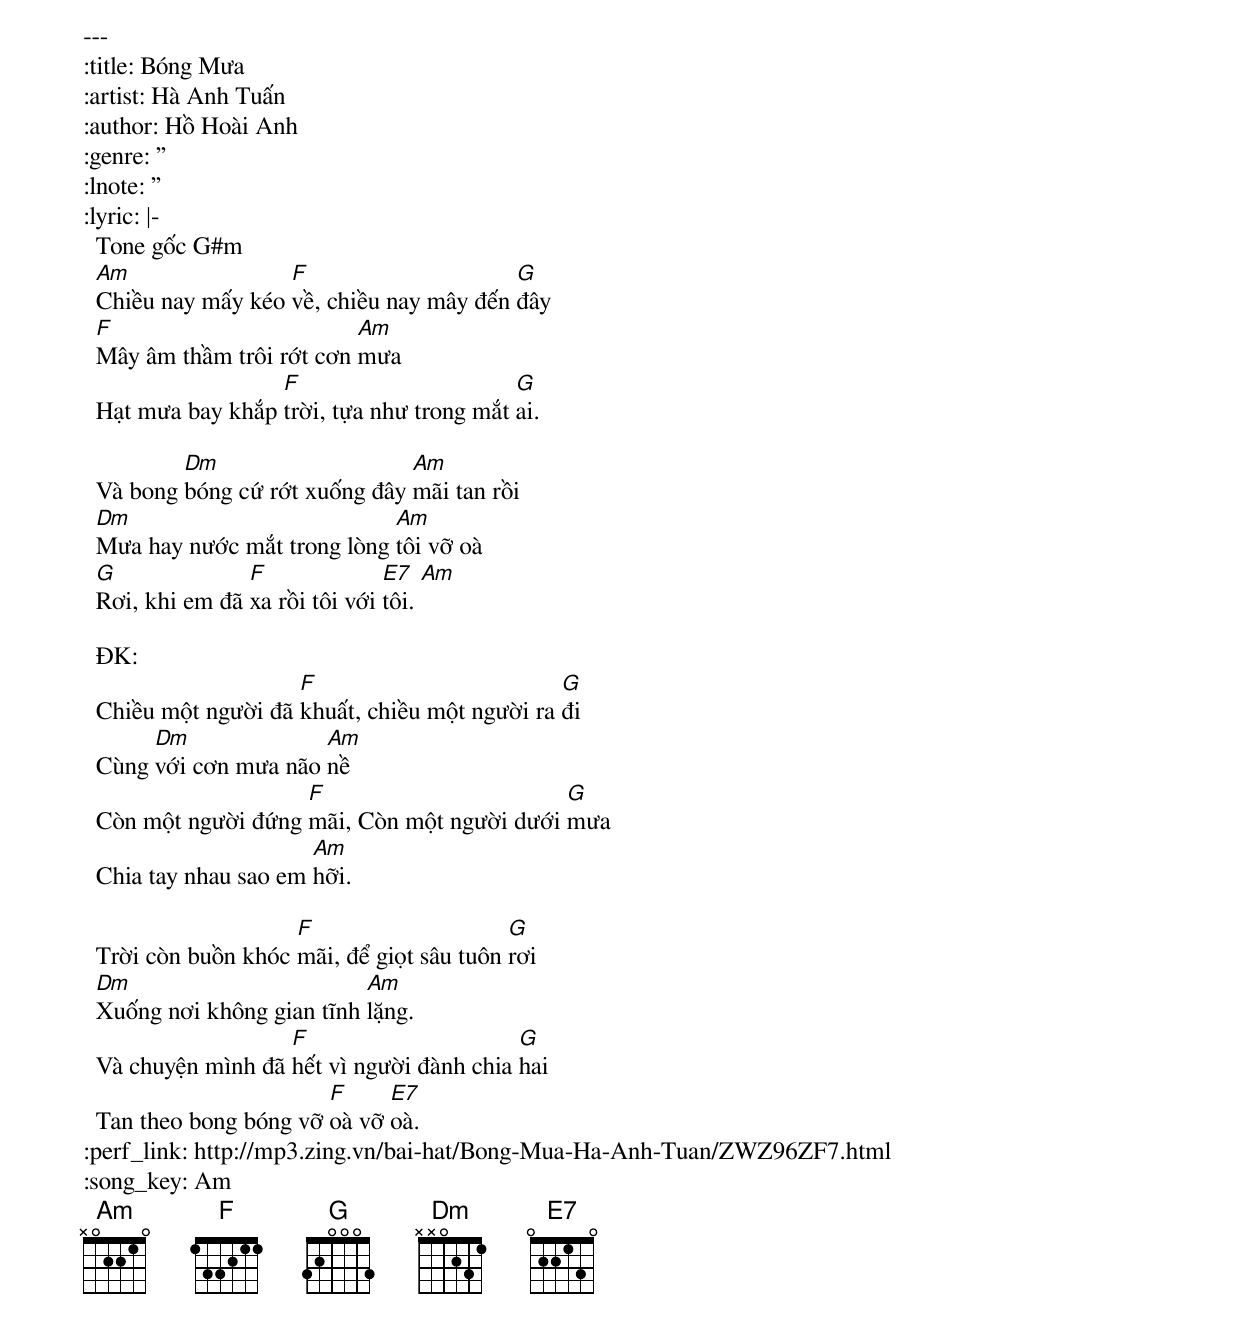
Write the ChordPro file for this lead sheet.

---
:title: Bóng Mưa
:artist: Hà Anh Tuấn
:author: Hồ Hoài Anh
:genre: ''
:lnote: ''
:lyric: |-
  Tone gốc G#m
  [Am]Chiều nay mấy kéo [F]về, chiều nay mây đến [G]đây
  [F]Mây âm thầm trôi rớt cơn [Am]mưa
  Hạt mưa bay khắp [F]trời, tựa như trong mắt [G]ai.

  Và bong [Dm]bóng cứ rớt xuống đây [Am]mãi tan rồi
  [Dm]Mưa hay nước mắt trong lòng [Am]tôi vỡ oà
  [G]Rơi, khi em đã [F]xa rồi tôi với [E7]tôi. [Am]

  ĐK:
  Chiều một người đã [F]khuất, chiều một người ra [G]đi
  Cùng [Dm]với cơn mưa não [Am]nề
  Còn một người đứng [F]mãi, Còn một người dưới [G]mưa
  Chia tay nhau sao em [Am]hỡi.

  Trời còn buồn khóc [F]mãi, để giọt sâu tuôn [G]rơi
  [Dm]Xuống nơi không gian tĩnh [Am]lặng.
  Và chuyện mình đã [F]hết vì người đành chia [G]hai
  Tan theo bong bóng vỡ [F]oà vỡ [E7]oà.
:perf_link: http://mp3.zing.vn/bai-hat/Bong-Mua-Ha-Anh-Tuan/ZWZ96ZF7.html
:song_key: Am
